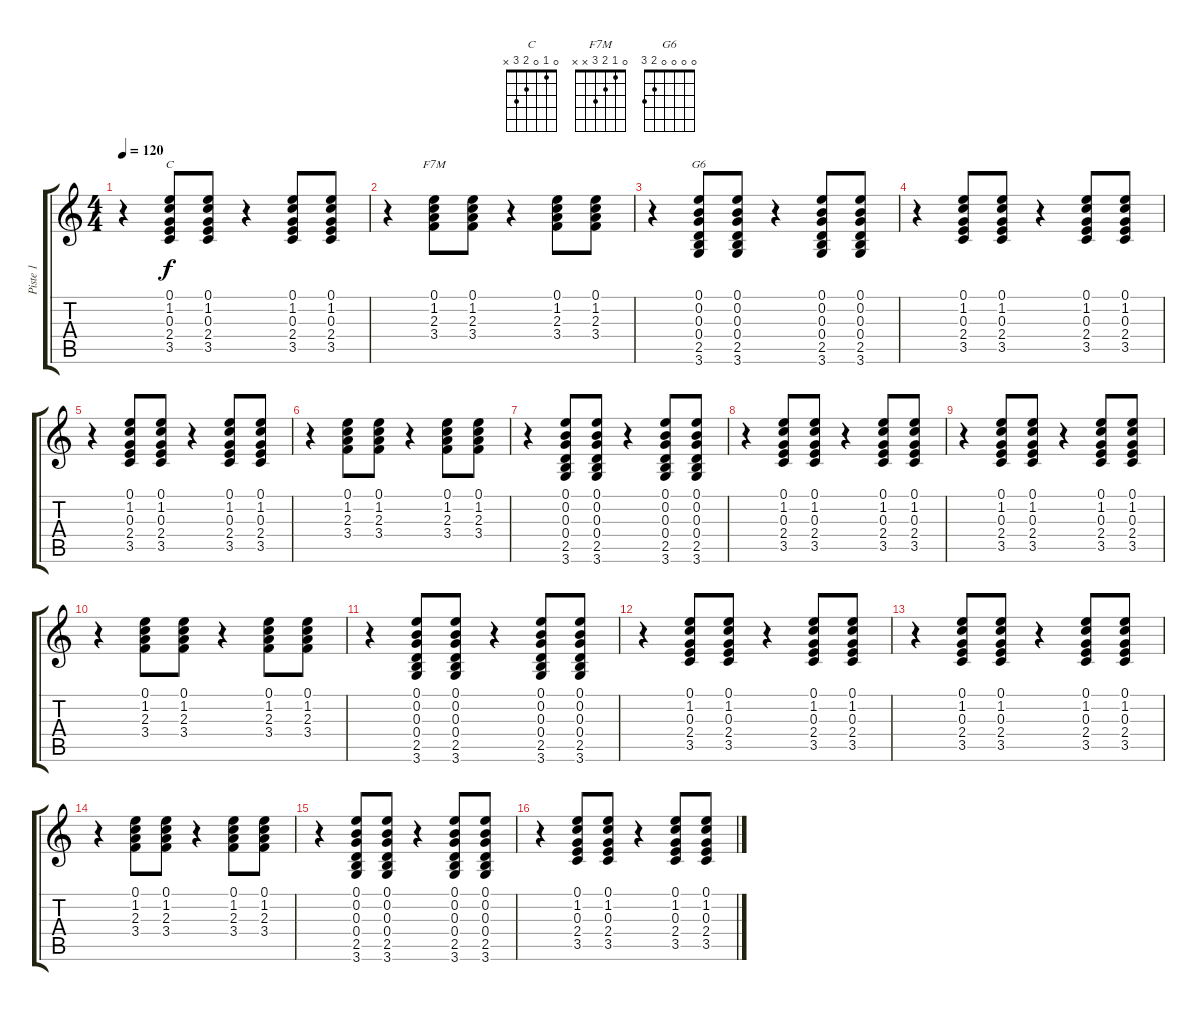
\track ("Piste 1" "Piste 1") {instrument acousticguitarsteel}
\staff {score tabs}
\tuning (E4 B3 G3 D3 A2 E2) {hide}
\chord ("C" 0 1 0 2 3 x)
\chord ("F7M" 0 1 2 3 x x)
\chord ("G6" 0 0 0 0 2 3)
\ts (4 4)
\tempo 120
\clef g2
\ks c
r.4{dy f} (0.1 1.2 0.3 2.4 3.5).8{ch "C"} (0.1 1.2 0.3 2.4 3.5).8 r.4 (0.1 1.2 0.3 2.4 3.5).8 (0.1 1.2 0.3 2.4 3.5).8 |
r.4 (0.1 1.2 2.3 3.4).8{ch "F7M"} (0.1 1.2 2.3 3.4).8 r.4 (0.1 1.2 2.3 3.4).8 (0.1 1.2 2.3 3.4).8 |
r.4 (0.1 0.2 0.3 0.4 2.5 3.6).8{ch "G6"} (0.1 0.2 0.3 0.4 2.5 3.6).8 r.4 (0.1 0.2 0.3 0.4 2.5 3.6).8 (0.1 0.2 0.3 0.4 2.5 3.6).8 |
r.4 (0.1 1.2 0.3 2.4 3.5).8 (0.1 1.2 0.3 2.4 3.5).8 r.4 (0.1 1.2 0.3 2.4 3.5).8 (0.1 1.2 0.3 2.4 3.5).8 |
r.4 (0.1 1.2 0.3 2.4 3.5).8 (0.1 1.2 0.3 2.4 3.5).8 r.4 (0.1 1.2 0.3 2.4 3.5).8 (0.1 1.2 0.3 2.4 3.5).8 |
r.4 (0.1 1.2 2.3 3.4).8 (0.1 1.2 2.3 3.4).8 r.4 (0.1 1.2 2.3 3.4).8 (0.1 1.2 2.3 3.4).8 |
r.4 (0.1 0.2 0.3 0.4 2.5 3.6).8 (0.1 0.2 0.3 0.4 2.5 3.6).8 r.4 (0.1 0.2 0.3 0.4 2.5 3.6).8 (0.1 0.2 0.3 0.4 2.5 3.6).8 |
r.4 (0.1 1.2 0.3 2.4 3.5).8 (0.1 1.2 0.3 2.4 3.5).8 r.4 (0.1 1.2 0.3 2.4 3.5).8 (0.1 1.2 0.3 2.4 3.5).8 |
r.4 (0.1 1.2 0.3 2.4 3.5).8 (0.1 1.2 0.3 2.4 3.5).8 r.4 (0.1 1.2 0.3 2.4 3.5).8 (0.1 1.2 0.3 2.4 3.5).8 |
r.4 (0.1 1.2 2.3 3.4).8 (0.1 1.2 2.3 3.4).8 r.4 (0.1 1.2 2.3 3.4).8 (0.1 1.2 2.3 3.4).8 |
r.4 (0.1 0.2 0.3 0.4 2.5 3.6).8 (0.1 0.2 0.3 0.4 2.5 3.6).8 r.4 (0.1 0.2 0.3 0.4 2.5 3.6).8 (0.1 0.2 0.3 0.4 2.5 3.6).8 |
r.4 (0.1 1.2 0.3 2.4 3.5).8 (0.1 1.2 0.3 2.4 3.5).8 r.4 (0.1 1.2 0.3 2.4 3.5).8 (0.1 1.2 0.3 2.4 3.5).8 |
r.4 (0.1 1.2 0.3 2.4 3.5).8 (0.1 1.2 0.3 2.4 3.5).8 r.4 (0.1 1.2 0.3 2.4 3.5).8 (0.1 1.2 0.3 2.4 3.5).8 |
r.4 (0.1 1.2 2.3 3.4).8 (0.1 1.2 2.3 3.4).8 r.4 (0.1 1.2 2.3 3.4).8 (0.1 1.2 2.3 3.4).8 |
r.4 (0.1 0.2 0.3 0.4 2.5 3.6).8 (0.1 0.2 0.3 0.4 2.5 3.6).8 r.4 (0.1 0.2 0.3 0.4 2.5 3.6).8 (0.1 0.2 0.3 0.4 2.5 3.6).8 |
r.4 (0.1 1.2 0.3 2.4 3.5).8 (0.1 1.2 0.3 2.4 3.5).8 r.4 (0.1 1.2 0.3 2.4 3.5).8 (0.1 1.2 0.3 2.4 3.5).8
